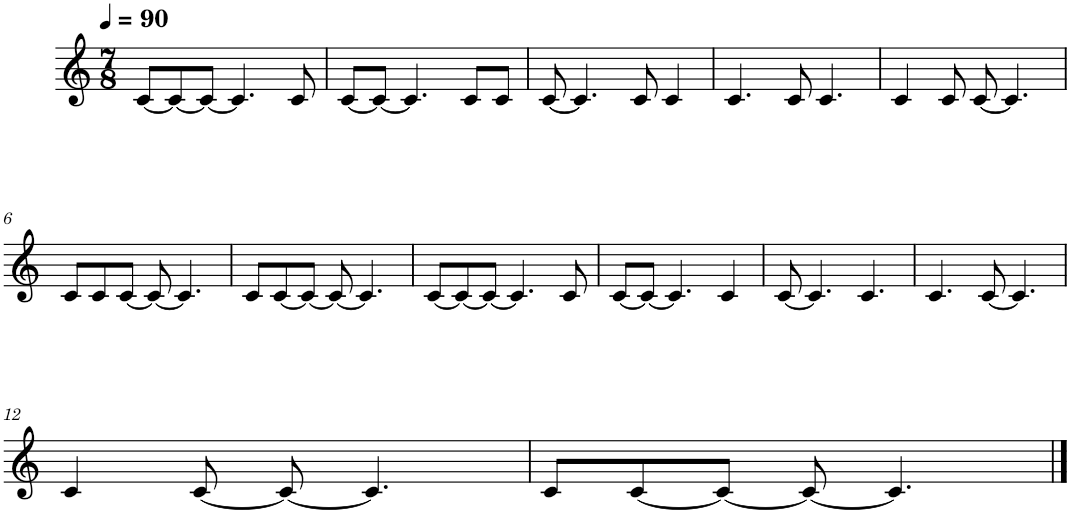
**kern
*part1
*staff1
*I"Piano
*I'Pno.
*clefG2
*k[]
*M7/8
*MM90
=1
[8c/L
8c/_
8c/J_
4.c/]
8c/
=2
[8c/L
8c/J_
4.c/]
8c/L
8c/J
=3
[8c/
4.c/]
8c/
4c/
=4
4.c/
8c/
4.c/
=5
4c/
8c/
[8c/
4.c/]
!!LO:LB:g=z
=6
8c/L
8c/
[8c/J
8c/_
4.c/]
=7
8c/L
[8c/
8c/J_
8c/_
4.c/]
=8
[8c/L
8c/_
8c/J_
4.c/]
8c/
=9
[8c/L
8c/J_
4.c/]
4c/
=10
[8c/
4.c/]
4.c/
=11
4.c/
[8c/
4.c/]
!!LO:LB:g=z
=12
4c/
[8c/
8c/_
4.c/]
=13
8c/L
[8c/
8c/J_
8c/_
4.c/]
==
*-
